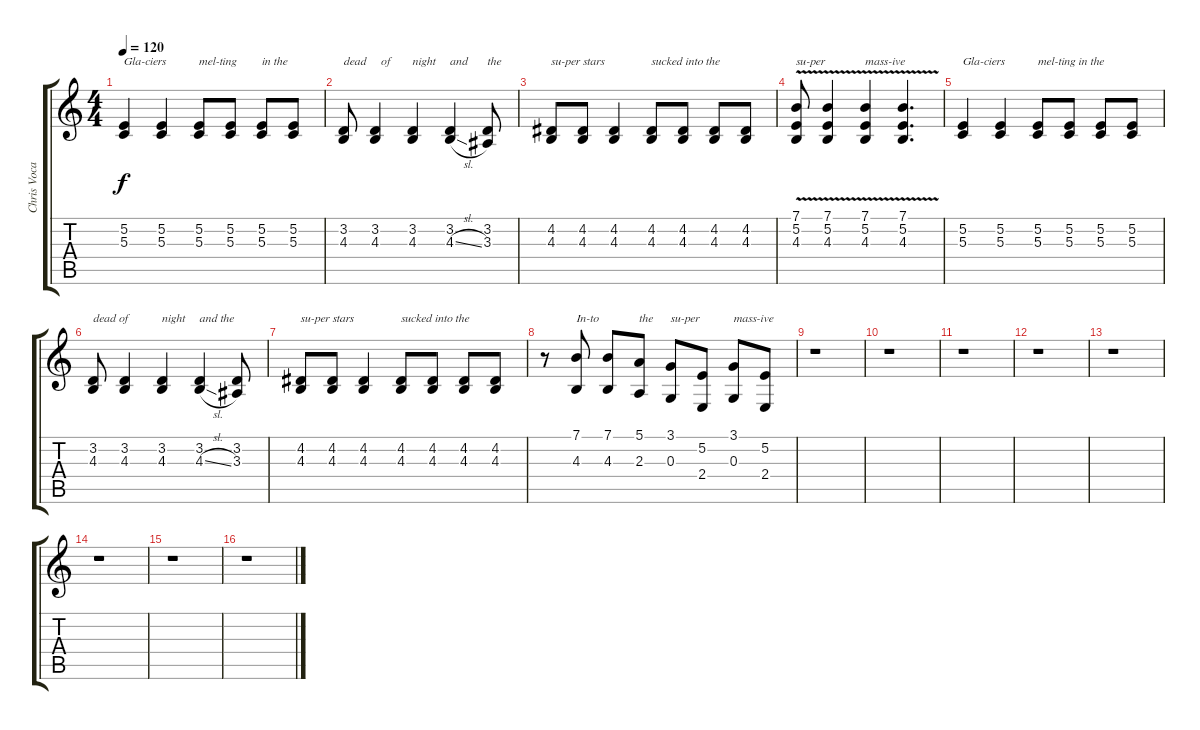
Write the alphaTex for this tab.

\track ("Chris Vocals" "Chris Voca") {instrument frenchhorn}
\staff {score tabs}
\tuning (E4 B3 G3 D3 A2 E2) {hide}
\ts (4 4)
\tempo 120
\clef g2
\ks c
(5.2 5.3).4{txt "Gla-ciers" dy f} (5.2 5.3).4 (5.2 5.3).8{txt "mel-ting"} (5.2 5.3).8 (5.2 5.3).8{txt "in the"} (5.2 5.3).8 |
(3.2 4.3).8{txt "dead "} (3.2 4.3).4{txt "  of"} (3.2 4.3).4{txt "night"} (3.2 4.3{sl}).4{txt "and"} (3.2 3.3).8{txt "the"} |
(4.2 4.3).8{txt "su-per stars"} (4.2 4.3).8 (4.2 4.3).4 (4.2 4.3).8{txt "sucked into the"} (4.2 4.3).8 (4.2 4.3).8 (4.2 4.3).8 |
(7.1{v} 5.2 4.3).8{txt "su-per"} (7.1{v} 5.2 4.3).4 (7.1{v} 5.2 4.3).4{txt "mass-ive"} (7.1{v} 5.2 4.3).4{d} |
(5.2 5.3).4{txt "Gla-ciers"} (5.2 5.3).4 (5.2 5.3).8{txt "mel-ting in the"} (5.2 5.3).8 (5.2 5.3).8 (5.2 5.3).8 |
(3.2 4.3).8{txt "dead of"} (3.2 4.3).4 (3.2 4.3).4{txt "night"} (3.2 4.3{sl}).4{txt "and the"} (3.2 3.3).8 |
(4.2 4.3).8{txt "su-per stars"} (4.2 4.3).8 (4.2 4.3).4 (4.2 4.3).8{txt "sucked into the"} (4.2 4.3).8 (4.2 4.3).8 (4.2 4.3).8 |
r.8 (7.1 4.3).8{txt "In-to" instrument lead1square} (7.1 4.3).8 (5.1 2.3).8{txt "the"} (3.1 0.3).8{txt "su-per"} (5.2 2.4).8 (3.1 0.3).8{txt "mass-ive"} (5.2 2.4).8 |
r.1{instrument frenchhorn} |
r.1 |
r.1 |
r.1 |
r.1 |
r.1 |
r.1 |
r.1
